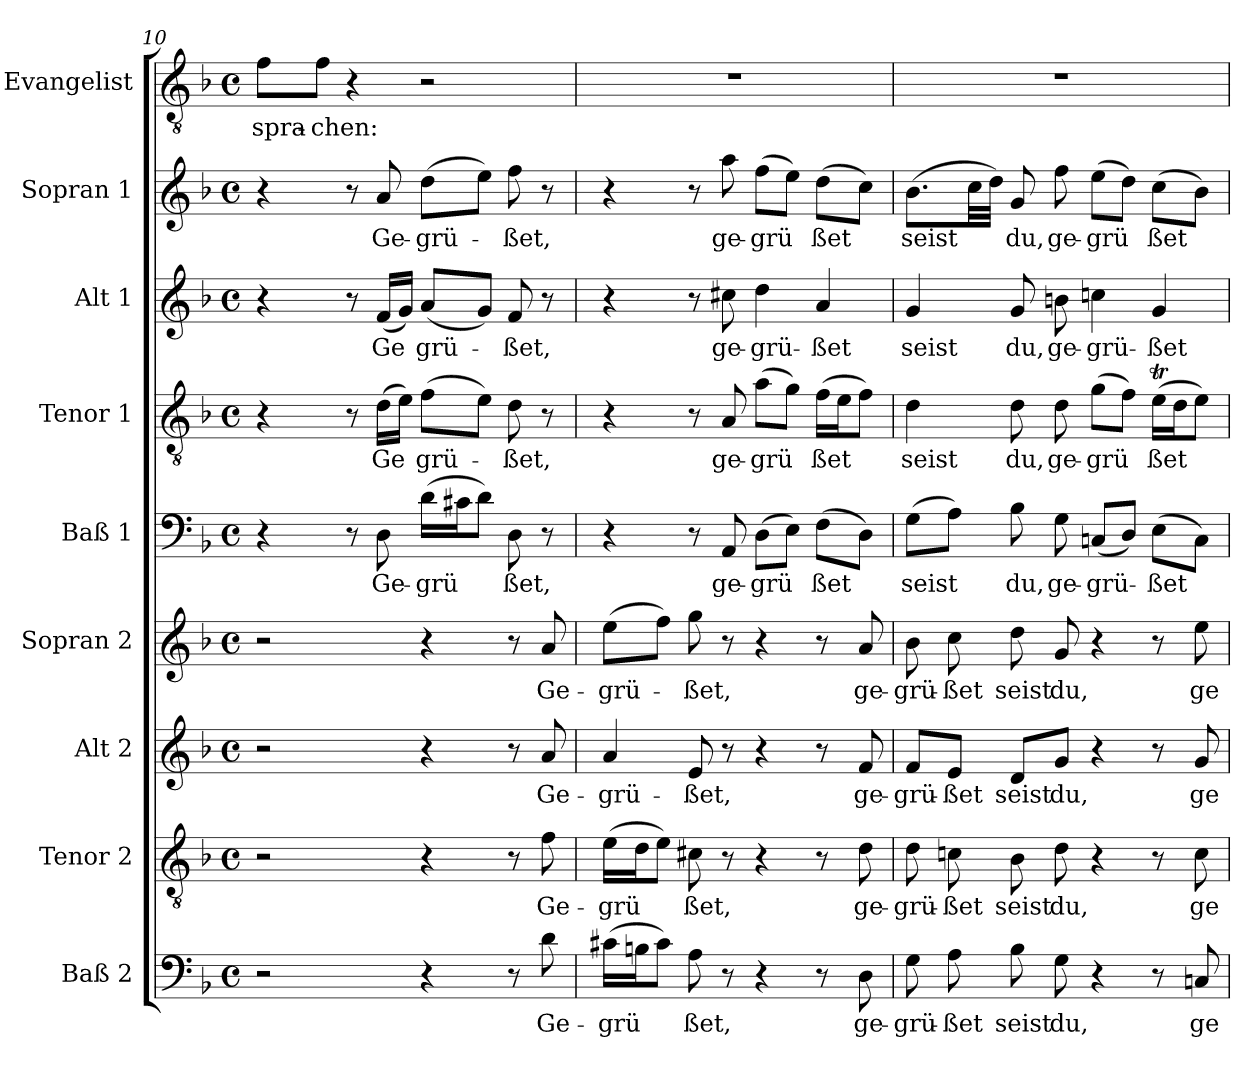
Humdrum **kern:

**kern	**text	**kern	**text	**kern	**text	**kern	**text	**kern	**text	**kern	**text	**kern	**text	**kern	**text	**kern	**text
*part9	*part9	*part8	*part8	*part7	*part7	*part6	*part6	*part5	*part5	*part4	*part4	*part3	*part3	*part2	*part2	*part1	*part1
*staff9	*staff9	*staff8	*staff8	*staff7	*staff7	*staff6	*staff6	*staff5	*staff5	*staff4	*staff4	*staff3	*staff3	*staff2	*staff2	*staff1	*staff1
*I"Baß 2	*	*I"Tenor 2	*	*I"Alt 2	*	*I"Sopran 2	*	*I"Baß 1	*	*I"Tenor 1	*	*I"Alt 1	*	*I"Sopran 1	*	*I"Evangelist	*
*I'B 2	*	*I'T 2	*	*I'A 2	*	*I'S 2	*	*I'B 1	*	*I'T 1	*	*I'A 1	*	*I'S 1	*	*I'E	*
!!LO:LB:g=z
*clefF4	*	*clefGv2	*	*clefG2	*	*clefG2	*	*clefF4	*	*clefGv2	*	*clefG2	*	*clefG2	*	*clefGv2	*
*k[b-]	*	*k[b-]	*	*k[b-]	*	*k[b-]	*	*k[b-]	*	*k[b-]	*	*k[b-]	*	*k[b-]	*	*k[b-]	*
*F:	*	*F:	*	*F:	*	*F:	*	*F:	*	*F:	*	*F:	*	*F:	*	*F:	*
*M4/4	*	*M4/4	*	*M4/4	*	*M4/4	*	*M4/4	*	*M4/4	*	*M4/4	*	*M4/4	*	*M4/4	*
*met(c)	*	*met(c)	*	*met(c)	*	*met(c)	*	*met(c)	*	*met(c)	*	*met(c)	*	*met(c)	*	*met(c)	*
=10	=10	=10	=10	=10	=10	=10	=10	=10	=10	=10	=10	=10	=10	=10	=10	=10	=10
!	!	!	!	!	!	!	!	!	!	!	!	!	!	!	!	!	!LO:LY:b
2r	.	2r	.	2r	.	2r	.	4r	.	4r	.	4r	.	4r	.	8f\L	spra-
!	!	!	!	!	!	!	!	!	!	!	!	!	!	!	!	!	!LO:LY:b
.	.	.	.	.	.	.	.	.	.	.	.	.	.	.	.	8f\J	-chen:
.	.	.	.	.	.	.	.	8r	.	8r	.	8r	.	8r	.	4r	.
!	!	!	!	!	!	!	!	!	!LO:LY:b	!	!LO:LY:b	!	!LO:LY:b	!	!LO:LY:b	!	!
.	.	.	.	.	.	.	.	8D\	Ge-	(>16d\LL	Ge	(<16f/LL	Ge	8a/	Ge-	.	.
.	.	.	.	.	.	.	.	.	.	16e\JJ)	.	16g/JJ)	.	.	.	.	.
!	!	!	!	!	!	!	!	!	!LO:LY:b	!	!LO:LY:b	!	!LO:LY:b	!	!LO:LY:b	!	!
4r	.	4r	.	4r	.	4r	.	(>16d\LL	-grü	(>8f\L	grü-	(<8a/L	grü-	(>8dd\L	-grü-	2r	.
.	.	.	.	.	.	.	.	16c#X\J	.	.	.	.	.	.	.	.	.
.	.	.	.	.	.	.	.	8d\J)	.	8e\J)	.	8g/J)	.	8ee\J)	.	.	.
!	!	!	!	!	!	!	!	!	!LO:LY:b	!	!LO:LY:b	!	!LO:LY:b	!	!LO:LY:b	!	!
8r	.	8r	.	8r	.	8r	.	8D\	ßet,	8d\	-ßet,	8f/	-ßet,	8ff\	-ßet,	.	.
!	!LO:LY:b	!	!LO:LY:b	!	!LO:LY:b	!	!LO:LY:b	!	!	!	!	!	!	!	!	!	!
8d\	Ge-	8f\	Ge-	8a/	Ge-	8a/	Ge-	8r	.	8r	.	8r	.	8r	.	.	.
=11	=11	=11	=11	=11	=11	=11	=11	=11	=11	=11	=11	=11	=11	=11	=11	=11	=11
!	!LO:LY:b	!	!LO:LY:b	!	!LO:LY:b	!	!LO:LY:b	!	!	!	!	!	!	!	!	!	!
(>16c#X\LL	-grü	(>16e\LL	-grü	4a/	-grü-	(>8ee\L	-grü-	4r	.	4r	.	4r	.	4r	.	1r	.
16Bn\J	.	16d\J	.	.	.	.	.	.	.	.	.	.	.	.	.	.	.
8c#\J)	.	8e\J)	.	.	.	8ff\J)	.	.	.	.	.	.	.	.	.	.	.
!	!LO:LY:b	!	!LO:LY:b	!	!LO:LY:b	!	!LO:LY:b	!	!	!	!	!	!	!	!	!	!
8A\	ßet,	8c#X\	ßet,	8e/	-ßet,	8gg\	-ßet,	8r	.	8r	.	8r	.	8r	.	.	.
!	!	!	!	!	!	!	!	!	!LO:LY:b	!	!LO:LY:b	!	!LO:LY:b	!	!LO:LY:b	!	!
8r	.	8r	.	8r	.	8r	.	8AA/	ge-	8A/	ge-	8cc#X\	ge-	8aa\	ge-	.	.
!	!	!	!	!	!	!	!	!	!LO:LY:b	!	!LO:LY:b	!	!LO:LY:b	!	!LO:LY:b	!	!
4r	.	4r	.	4r	.	4r	.	(>8D\L	-grü	(>8a\L	-grü	4dd\	-grü-	(>8ff\L	-grü	.	.
.	.	.	.	.	.	.	.	8E\J)	.	8g\J)	.	.	.	8ee\J)	.	.	.
!	!	!	!	!	!	!	!	!	!LO:LY:b	!	!LO:LY:b	!	!LO:LY:b	!	!LO:LY:b	!	!
8r	.	8r	.	8r	.	8r	.	(>8F\L	ßet	(>16f\LL	ßet	4a/	-ßet	(>8dd\L	ßet	.	.
.	.	.	.	.	.	.	.	.	.	16e\J	.	.	.	.	.	.	.
!	!LO:LY:b	!	!LO:LY:b	!	!LO:LY:b	!	!LO:LY:b	!	!	!	!	!	!	!	!	!	!
8D\	ge-	8d\	ge-	8f/	ge-	8a/	ge-	8D\J)	.	8f\J)	.	.	.	8cc\J)	.	.	.
=12	=12	=12	=12	=12	=12	=12	=12	=12	=12	=12	=12	=12	=12	=12	=12	=12	=12
!	!LO:LY:b	!	!LO:LY:b	!	!LO:LY:b	!	!LO:LY:b	!	!LO:LY:b	!	!LO:LY:b	!	!LO:LY:b	!	!LO:LY:b	!	!
8G\	-grü-	8d\	-grü-	8f/L	-grü-	8b-\	-grü-	(>8G\L	seist	4d\	seist	4g/	seist	(>8.b-\L	seist	1r	.
!	!LO:LY:b	!	!LO:LY:b	!	!LO:LY:b	!	!LO:LY:b	!	!	!	!	!	!	!	!	!	!
8A\	-ßet	8cn\	-ßet	8e/J	-ßet	8cc\	-ßet	8A\J)	.	.	.	.	.	.	.	.	.
.	.	.	.	.	.	.	.	.	.	.	.	.	.	32cc\LL	.	.	.
.	.	.	.	.	.	.	.	.	.	.	.	.	.	32dd\JJJ)	.	.	.
!	!LO:LY:b	!	!LO:LY:b	!	!LO:LY:b	!	!LO:LY:b	!	!LO:LY:b	!	!LO:LY:b	!	!LO:LY:b	!	!LO:LY:b	!	!
8B-\	seist	8B-\	seist	8d/L	seist	8dd\	seist	8B-\	du,	8d\	du,	8g/	du,	8g/	du,	.	.
!	!LO:LY:b	!	!LO:LY:b	!	!LO:LY:b	!	!LO:LY:b	!	!LO:LY:b	!	!LO:LY:b	!	!LO:LY:b	!	!LO:LY:b	!	!
8G\	du,	8d\	du,	8g/J	du,	8g/	du,	8G\	ge-	8d\	ge-	8bn\	ge-	8ff\	ge-	.	.
!	!	!	!	!	!	!	!	!	!LO:LY:b	!	!LO:LY:b	!	!LO:LY:b	!	!LO:LY:b	!	!
4r	.	4r	.	4r	.	4r	.	(<8Cn/L	-grü-	(>8g\L	-grü	4ccn\	-grü-	(>8ee\L	-grü	.	.
.	.	.	.	.	.	.	.	8D/J)	.	8f\J)	.	.	.	8dd\J)	.	.	.
!	!	!	!	!	!	!	!	!	!LO:LY:b	!	!LO:LY:b	!	!LO:LY:b	!	!LO:LY:b	!	!
8r	.	8r	.	8r	.	8r	.	(>8E\L	-ßet	(>16et\LL	ßet	4g/	-ßet	(>8cc\L	ßet	.	.
.	.	.	.	.	.	.	.	.	.	16d\J	.	.	.	.	.	.	.
!	!LO:LY:b	!	!LO:LY:b	!	!LO:LY:b	!	!LO:LY:b	!	!	!	!	!	!	!	!	!	!
8Cn/	ge-	8c\	ge-	8g/	ge-	8ee\	ge-	8C\J)	.	8e\J)	.	.	.	8b-\J)	.	.	.
=	=	=	=	=	=	=	=	=	=	=	=	=	=	=	=	=	=
*-	*-	*-	*-	*-	*-	*-	*-	*-	*-	*-	*-	*-	*-	*-	*-	*-	*-
